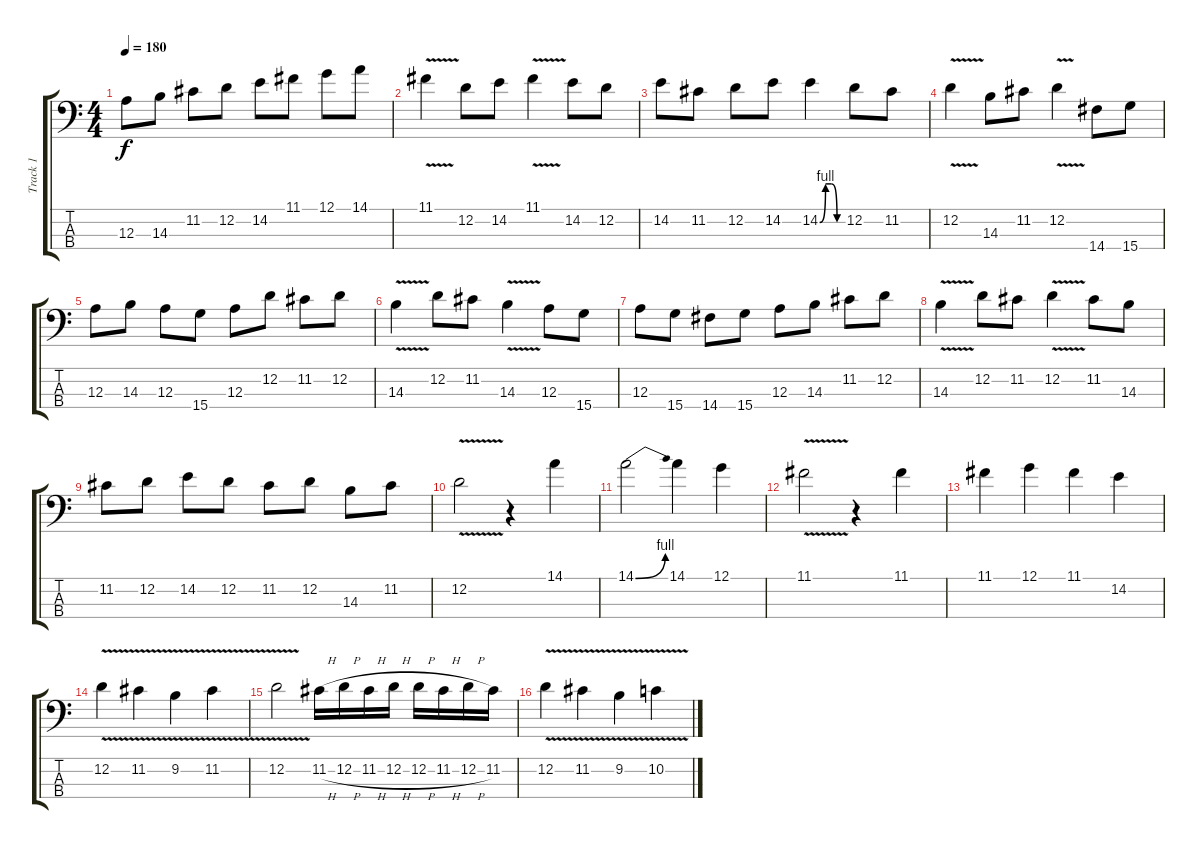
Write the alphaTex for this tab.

\track ("Track 1" "Track 1") {instrument electricbassfinger}
\staff {score tabs}
\tuning (G2 D2 A1 E1) {hide}
\ts (4 4)
\tempo 180
\clef f4
\ks c
12.3.8{dy f} 14.3.8 11.2.8 12.2.8 14.2.8 11.1.8 12.1.8 14.1.8 |
11.1{v}.4 12.2.8 14.2.8 11.1{v}.4 14.2.8 12.2.8 |
14.2.8 11.2.8 12.2.8 14.2.8 14.2{be (custom 0 0 15 4 30 4 45 0 60 0)}.4 12.2.8 11.2.8 |
12.2{v}.4 14.3.8 11.2.8 12.2{v}.4 14.4.8 15.4.8 |
12.3.8 14.3.8 12.3.8 15.4.8 12.3.8 12.2.8 11.2.8 12.2.8 |
14.3{v}.4 12.2.8 11.2.8 14.3{v}.4 12.3.8 15.4.8 |
12.3.8 15.4.8 14.4.8 15.4.8 12.3.8 14.3.8 11.2.8 12.2.8 |
14.3{v}.4 12.2.8 11.2.8 12.2{v}.4 11.2.8 14.3.8 |
11.2.8 12.2.8 14.2.8 12.2.8 11.2.8 12.2.8 14.3.8 11.2.8 |
12.2{v}.2 r.4 14.1.4 |
14.1{be (bend 0 0 60 4)}.2 14.1.4 12.1.4 |
11.1{v}.2 r.4 11.1.4 |
11.1.4 12.1.4 11.1.4 14.2.4 |
12.2{v}.4 11.2{v}.4 9.2{v}.4 11.2{v}.4 |
12.2{v}.2 11.2{h}.16 12.2{h}.16 11.2{h}.16 12.2{h}.16 12.2{h}.16 11.2{h}.16 12.2{h}.16 11.2.16 |
12.2{v}.4 11.2{v}.4 9.2{v}.4 10.2{v}.4
